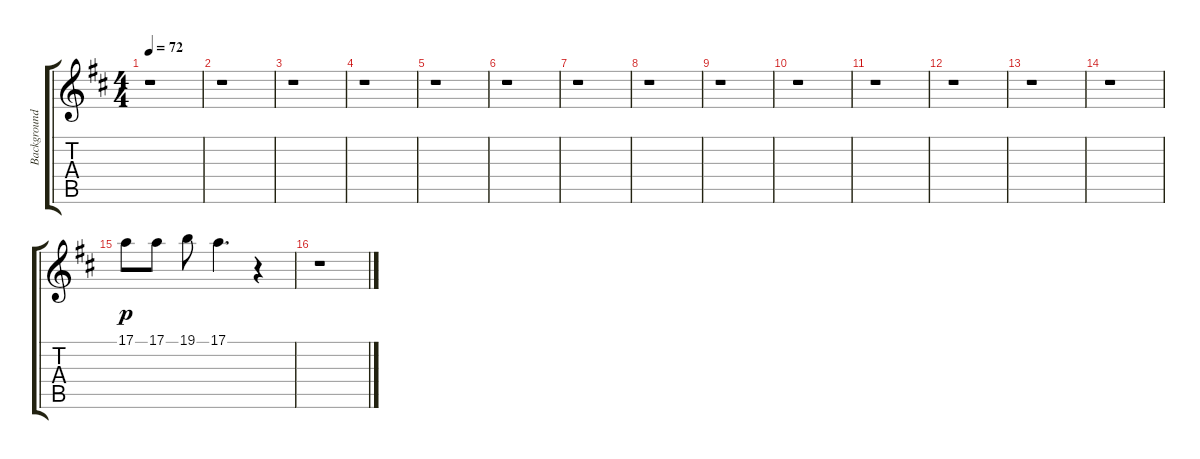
\track ("Background vocals" "Background") {instrument altosax}
\staff {score tabs}
\tuning (E4 B3 G3 D3 A2 E2) {hide}
\ts (4 4)
\tempo 72
\clef g2
\ks d
r.1{dy p instrument altosax} |
r.1 |
r.1 |
r.1 |
r.1 |
r.1 |
r.1 |
r.1 |
r.1 |
r.1 |
r.1 |
r.1 |
r.1 |
r.1 |
17.1.8 17.1.8 19.1.8 17.1.4{d} r.4 |
r.1
